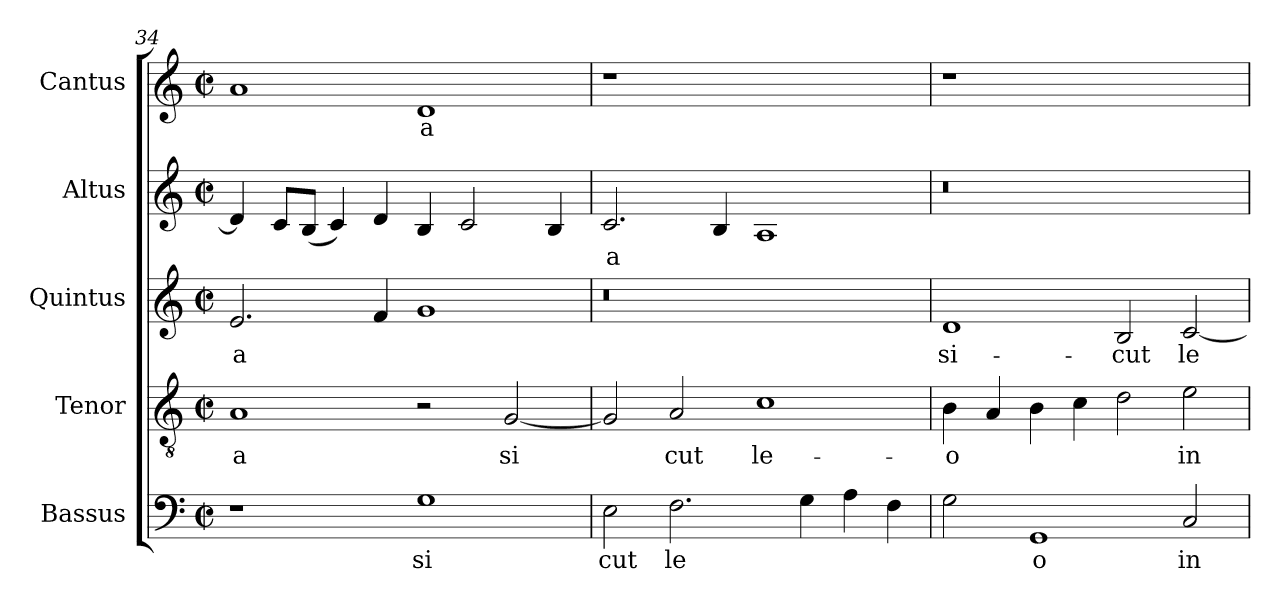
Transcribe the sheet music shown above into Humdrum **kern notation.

**kern	**text	**kern	**text	**kern	**text	**kern	**text	**kern	**text
*part5	*part5	*part4	*part4	*part3	*part3	*part2	*part2	*part1	*part1
*staff5	*staff5	*staff4	*staff4	*staff3	*staff3	*staff2	*staff2	*staff1	*staff1
*I"Bassus	*	*I"Tenor	*	*I"Quintus	*	*I"Altus	*	*I"Cantus	*
*clefF4	*	*clefGv2	*	*clefG2	*	*clefG2	*	*clefG2	*
*k[]	*	*k[]	*	*k[]	*	*k[]	*	*k[]	*
*C:	*	*C:	*	*C:	*	*C:	*	*C:	*
*M2/2	*	*M2/2	*	*M2/2	*	*M2/2	*	*M2/2	*
*met(c|)	*	*met(c|)	*	*met(c|)	*	*met(c|)	*	*met(c|)	*
=34	=34	=34	=34	=34	=34	=34	=34	=34	=34
!	!	!	!LO:LY:b:cj	!	!LO:LY:b:cj	!	!LO:LY:b:cj	!	!LO:LY:b:cj
1r	.	1A	-a	2.e/	a	4d/]	.	1a	.
!	!	!	!	!	!	!	!LO:LY:b:cj	!	!
.	.	.	.	.	.	8c/L	.	.	.
!	!	!	!	!	!	!	!LO:LY:b:cj	!	!
.	.	.	.	.	.	(>8B/J	.	.	.
!	!	!	!	!	!	!	!LO:LY:b:cj	!	!
.	.	.	.	.	.	4c/)	.	.	.
!	!	!	!	!	!LO:LY:b:cj	!	!LO:LY:b:cj	!	!
.	.	.	.	4f/	.	4d/	.	.	.
!	!LO:LY:b:cj	!	!	!	!LO:LY:b:cj	!	!LO:LY:b:cj	!	!LO:LY:b:cj
1G	si	2r	.	1g	.	4B/	.	1d	a
!	!	!	!	!	!	!	!LO:LY:b:cj	!	!
.	.	.	.	.	.	2c/	.	.	.
!	!	!	!LO:LY:b:cj	!	!	!	!	!	!
.	.	[<2G/	si-	.	.	.	.	.	.
!	!	!	!	!	!	!	!LO:LY:b:cj	!	!
.	.	.	.	.	.	4B/	.	.	.
=35	=35	=35	=35	=35	=35	=35	=35	=35	=35
!	!LO:LY:b:cj	!	!LO:LY:b:cj	!	!	!	!LO:LY:b:cj	!	!
2E\	cut	2G/]	--	0r	.	2.c/	a	1r	.
!	!LO:LY:b:cj	!	!LO:LY:b:cj	!	!	!	!	!	!
2.F\	le	2A/	-cut	.	.	.	.	.	.
!	!	!	!	!	!	!	!LO:LY:b:cj	!	!
.	.	.	.	.	.	4B/	.	.	.
!	!	!	!LO:LY:b:cj	!	!	!	!LO:LY:b:cj	!	!
.	.	1c	le-	.	.	1A	.	1ryy	.
!	!LO:LY:b:cj	!	!	!	!	!	!	!	!
4G\	.	.	.	.	.	.	.	.	.
!	!LO:LY:b:cj	!	!	!	!	!	!	!	!
4A\	.	.	.	.	.	.	.	.	.
!	!LO:LY:b:cj	!	!	!	!	!	!	!	!
4F\	.	.	.	.	.	.	.	.	.
!!LO:PB:g=z
=36	=36	=36	=36	=36	=36	=36	=36	=36	=36
!	!LO:LY:b:cj	!	!LO:LY:b:cj	!	!LO:LY:b:cj	!	!	!	!
2G\	.	4B\	-o	1d	si-	0r	.	1r	.
!	!	!	!LO:LY:b:cj	!	!	!	!	!	!
.	.	4A/	.	.	.	.	.	.	.
!	!LO:LY:b:cj	!	!LO:LY:b:cj	!	!	!	!	!	!
1GG	o	4B\	.	.	.	.	.	.	.
!	!	!	!LO:LY:b:cj	!	!	!	!	!	!
.	.	4c\	.	.	.	.	.	.	.
!	!	!	!LO:LY:b:cj	!	!LO:LY:b:cj	!	!	!	!
.	.	2d\	.	2B/	-cut	.	.	1ryy	.
!	!LO:LY:b:cj	!	!LO:LY:b:cj	!	!LO:LY:b:cj	!	!	!	!
2C/	in	2e\	in	[<2c/	le-	.	.	.	.
=	=	=	=	=	=	=	=	=	=
*-	*-	*-	*-	*-	*-	*-	*-	*-	*-
